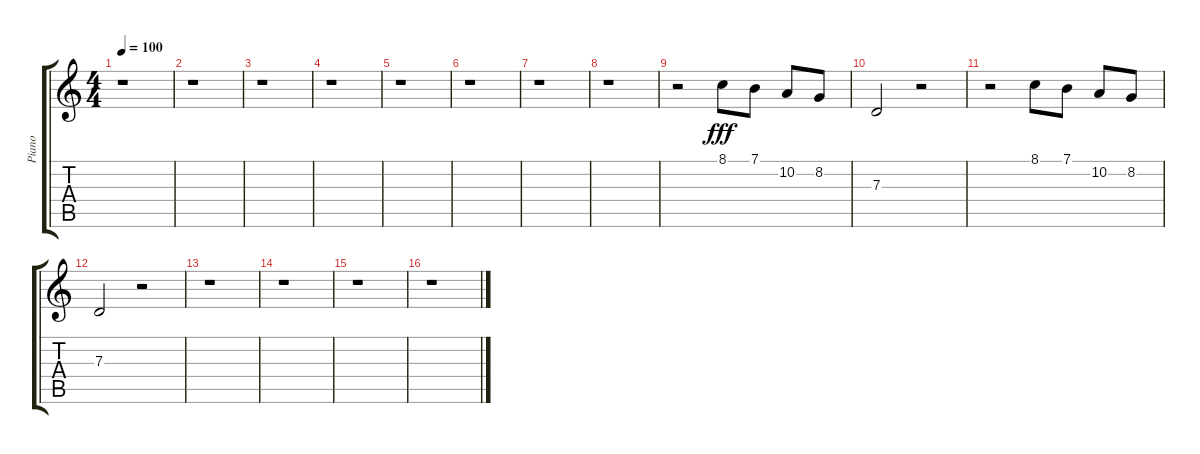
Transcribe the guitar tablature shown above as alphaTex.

\track ("Piano" "Piano") {instrument acousticgrandpiano}
\staff {score tabs}
\tuning (E4 B3 G3 D3 A2 E2) {hide}
\ts (4 4)
\tempo 100
\clef g2
\ks c
r.1{dy fff} |
r.1 |
r.1 |
r.1 |
r.1 |
r.1 |
r.1 |
r.1 |
r.2 8.1.8 7.1.8 10.2.8 8.2.8 |
7.3.2 r.2 |
r.2 8.1.8 7.1.8 10.2.8 8.2.8 |
7.3.2 r.2 |
r.1 |
r.1 |
r.1 |
r.1
